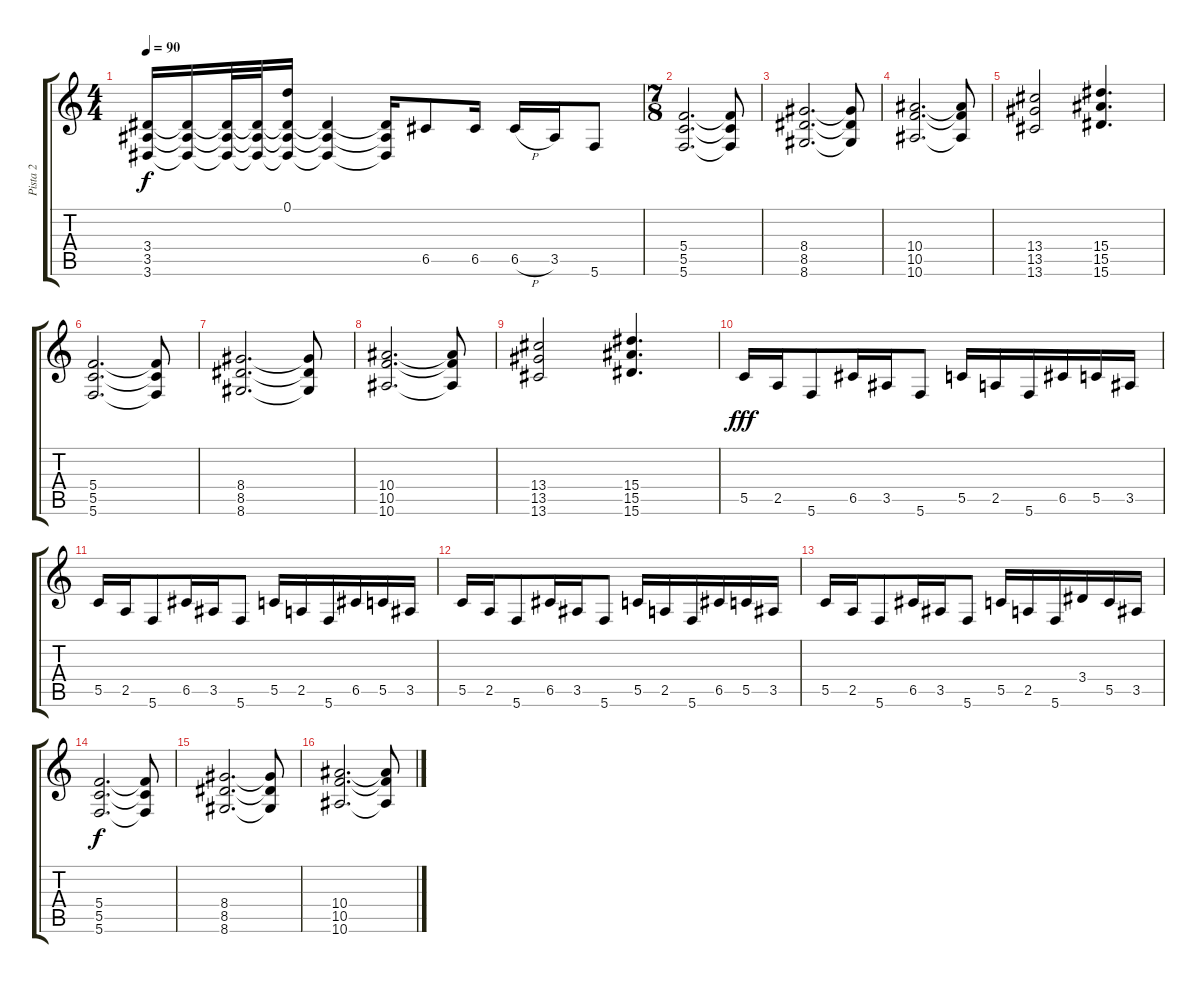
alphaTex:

\track ("Pista 2" "Pista 2") {instrument distortionguitar}
\staff {score tabs}
\tuning (D4 A3 F3 C3 G2 C2) {hide}
\ts (4 4)
\tempo 90
\clef g2
\ks c
(3.4 3.5 3.6).16{dy f} (3.4{t} 3.5{t} 3.6{t}).16 (3.4{t} 3.5{t} 3.6{t}).32 (3.4{t} 3.5{t} 3.6{t}).32 (0.1 3.4{t} 3.5{t} 3.6{t}).16 (3.4{t} 3.5{t} 3.6{t}).4 (3.4{t} 3.5{t} 3.6{t}).16 6.5.8 6.5.16 6.5{h}.16 3.5.16 5.6.8 |
\ts (7 8)
(5.4 5.5 5.6).2{d} (5.4{t} 5.5{t} 5.6{t}).8 |
(8.4 8.5 8.6).2{d} (8.4{t} 8.5{t} 8.6{t}).8 |
(10.4 10.5 10.6).2{d} (10.4{t} 10.5{t} 10.6{t}).8 |
(13.4 13.5 13.6).2 (15.4 15.5 15.6).4{d} |
(5.4 5.5 5.6).2{d} (5.4{t} 5.5{t} 5.6{t}).8 |
(8.4 8.5 8.6).2{d} (8.4{t} 8.5{t} 8.6{t}).8 |
(10.4 10.5 10.6).2{d} (10.4{t} 10.5{t} 10.6{t}).8 |
(13.4 13.5 13.6).2 (15.4 15.5 15.6).4{d} |
5.5.16{dy fff} 2.5.16 5.6.8 6.5.16 3.5.16 5.6.8 5.5.16 2.5.16 5.6.16 6.5.16 5.5.16 3.5.16 |
5.5.16 2.5.16 5.6.8 6.5.16 3.5.16 5.6.8 5.5.16 2.5.16 5.6.16 6.5.16 5.5.16 3.5.16 |
5.5.16 2.5.16 5.6.8 6.5.16 3.5.16 5.6.8 5.5.16 2.5.16 5.6.16 6.5.16 5.5.16 3.5.16 |
5.5.16 2.5.16 5.6.8 6.5.16 3.5.16 5.6.8 5.5.16 2.5.16 5.6.16 3.4.16 5.5.16 3.5.16 |
(5.4 5.5 5.6).2{d dy f} (5.4{t} 5.5{t} 5.6{t}).8 |
(8.4 8.5 8.6).2{d} (8.4{t} 8.5{t} 8.6{t}).8 |
(10.4 10.5 10.6).2{d} (10.4{t} 10.5{t} 10.6{t}).8
